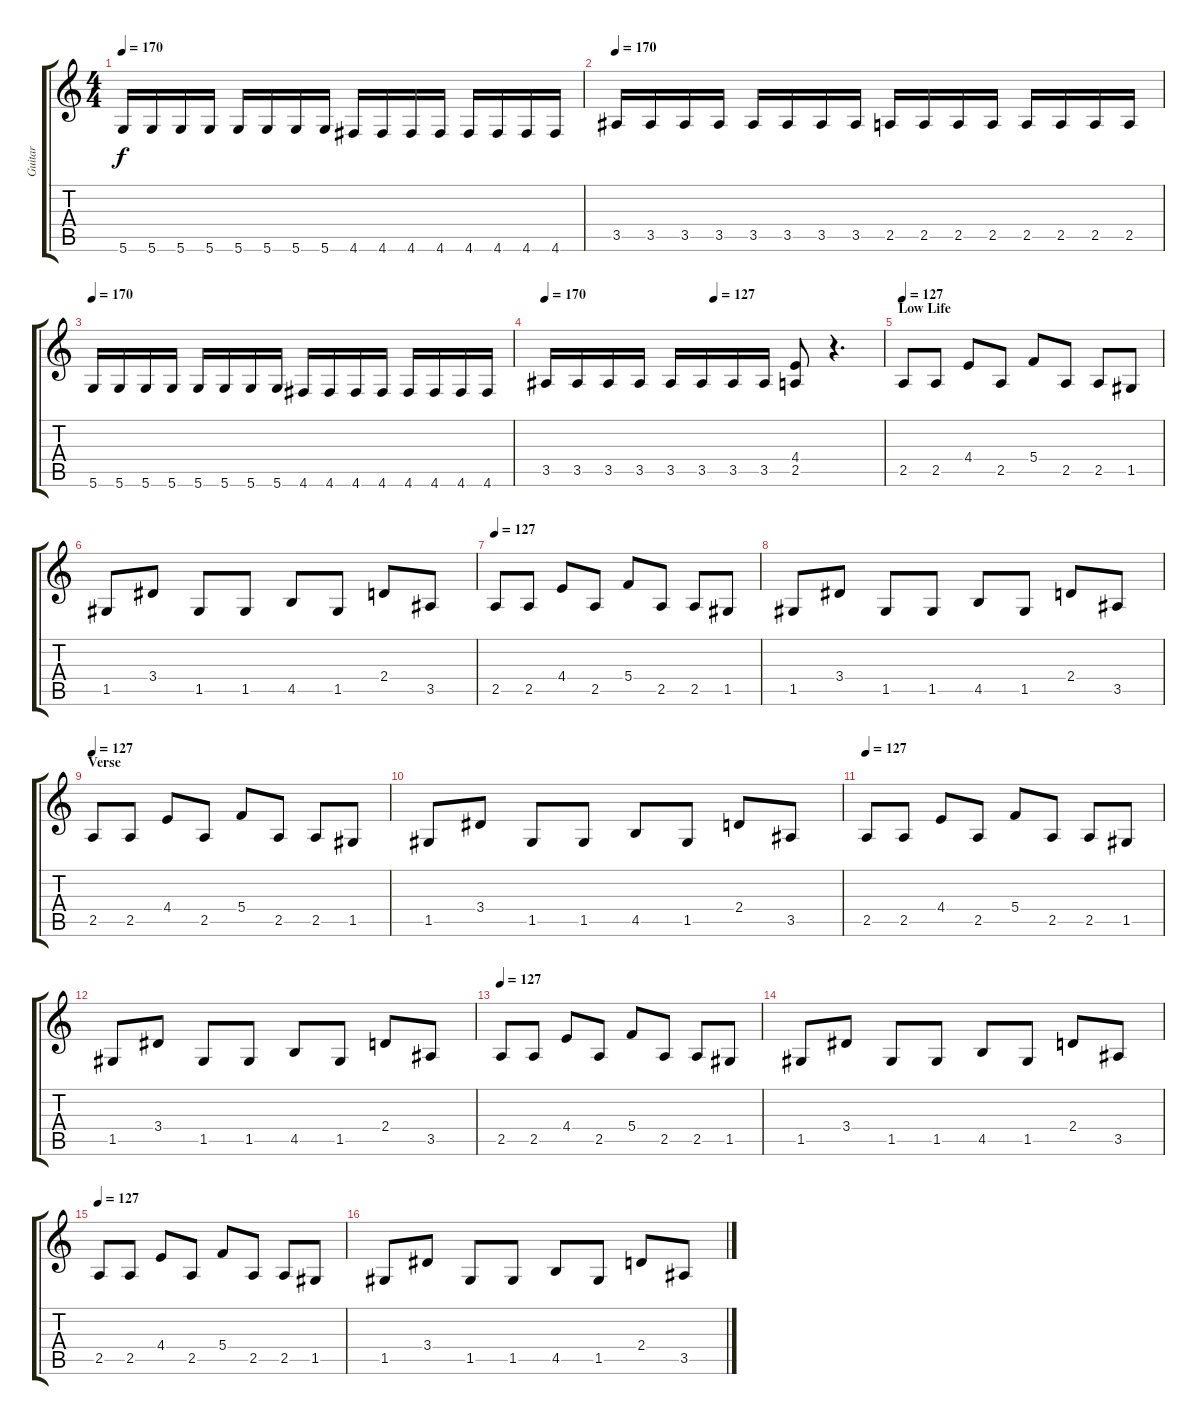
\track ("Guitar" "Guitar") {instrument distortionguitar}
\staff {score tabs}
\tuning (D4 A3 F3 C3 G2 D2) {hide}
\ts (4 4)
\tempo 170
\clef g2
\ks c
5.6.16{dy f} 5.6.16 5.6.16 5.6.16 5.6.16 5.6.16 5.6.16 5.6.16 4.6.16 4.6.16 4.6.16 4.6.16 4.6.16 4.6.16 4.6.16 4.6.16 |
\tempo 170
3.5.16 3.5.16 3.5.16 3.5.16 3.5.16 3.5.16 3.5.16 3.5.16 2.5.16 2.5.16 2.5.16 2.5.16 2.5.16 2.5.16 2.5.16 2.5.16 |
\tempo 170
5.6.16 5.6.16 5.6.16 5.6.16 5.6.16 5.6.16 5.6.16 5.6.16 4.6.16 4.6.16 4.6.16 4.6.16 4.6.16 4.6.16 4.6.16 4.6.16 |
\tempo 170
\tempo (127 0.5)
3.5.16 3.5.16 3.5.16 3.5.16 3.5.16 3.5.16 3.5.16 3.5.16 (4.4 2.5).8 r.4{d} |
\section ("" "Low Life")
\tempo 127
2.5.8 2.5.8 4.4.8 2.5.8 5.4.8 2.5.8 2.5.8 1.5.8 |
1.5.8 3.4.8 1.5.8 1.5.8 4.5.8 1.5.8 2.4.8 3.5.8 |
\tempo 127
2.5.8 2.5.8 4.4.8 2.5.8 5.4.8 2.5.8 2.5.8 1.5.8 |
1.5.8 3.4.8 1.5.8 1.5.8 4.5.8 1.5.8 2.4.8 3.5.8 |
\section ("" "Verse")
\tempo 127
2.5.8 2.5.8 4.4.8 2.5.8 5.4.8 2.5.8 2.5.8 1.5.8 |
1.5.8 3.4.8 1.5.8 1.5.8 4.5.8 1.5.8 2.4.8 3.5.8 |
\tempo 127
2.5.8 2.5.8 4.4.8 2.5.8 5.4.8 2.5.8 2.5.8 1.5.8 |
1.5.8 3.4.8 1.5.8 1.5.8 4.5.8 1.5.8 2.4.8 3.5.8 |
\tempo 127
2.5.8 2.5.8 4.4.8 2.5.8 5.4.8 2.5.8 2.5.8 1.5.8 |
1.5.8 3.4.8 1.5.8 1.5.8 4.5.8 1.5.8 2.4.8 3.5.8 |
\tempo 127
2.5.8 2.5.8 4.4.8 2.5.8 5.4.8 2.5.8 2.5.8 1.5.8 |
1.5.8 3.4.8 1.5.8 1.5.8 4.5.8 1.5.8 2.4.8 3.5.8
